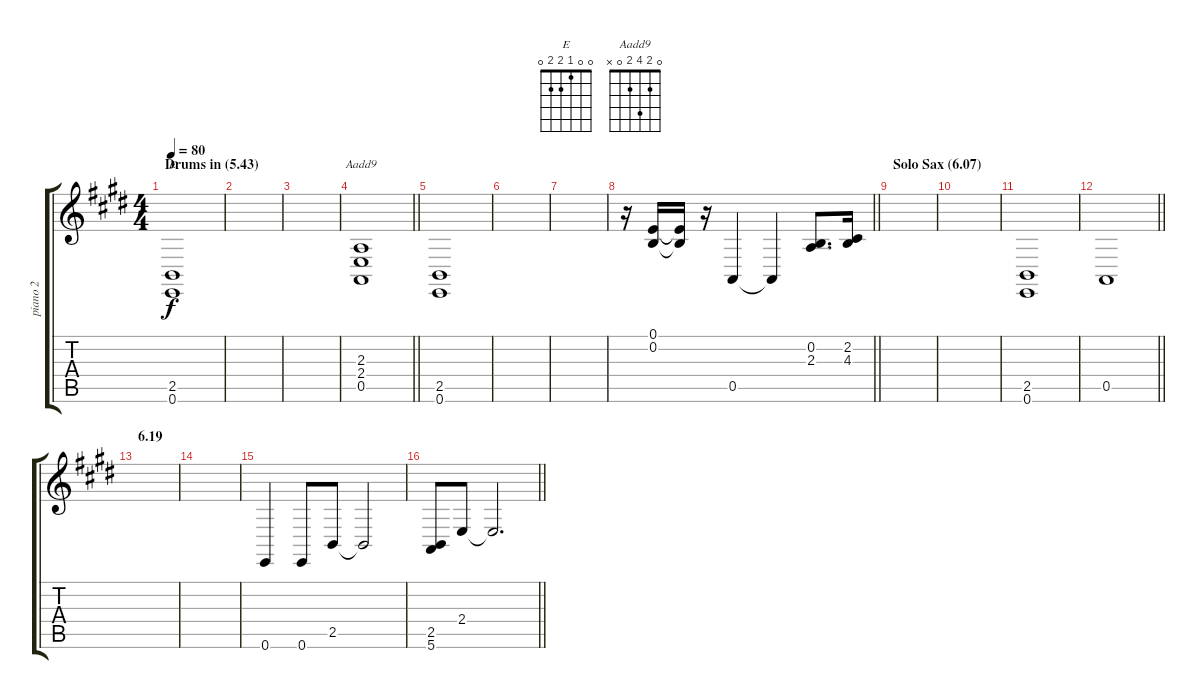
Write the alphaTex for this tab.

\track ("piano 2" "piano 2") {instrument acousticgrandpiano}
\staff {score tabs}
\tuning (E4 B3 G3 D3 A2 E2) {hide}
\chord ("E" 0 0 1 2 2 0)
\chord ("Aadd9" 0 2 4 2 0 x)
\ts (4 4)
\section ("" "Drums in (5.43)")
\tempo 80
\clef g2
\ks e
(2.5 0.6).1{ch "E" dy f} |
|
|
\barLineRight lightlight
(2.3 2.4 0.5).1{ch "Aadd9"} |
(2.5 0.6).1 |
|
|
\barLineRight lightlight
r.16 (0.1 0.2).16 (0.1{t} 0.2{t}).16 r.16 0.5.4 0.5{t}.4 (0.2 2.3).8{d} (2.2 4.3).16 |
\section ("" "Solo Sax (6.07)")
|
|
(2.5 0.6).1 |
\barLineRight lightlight
0.5.1 |
\section ("" "6.19")
|
|
0.6.4 0.6.8 2.5.8 2.5{t}.2 |
\barLineRight lightlight
(2.5 5.6).8 2.4.8 2.4{t}.2{d}
